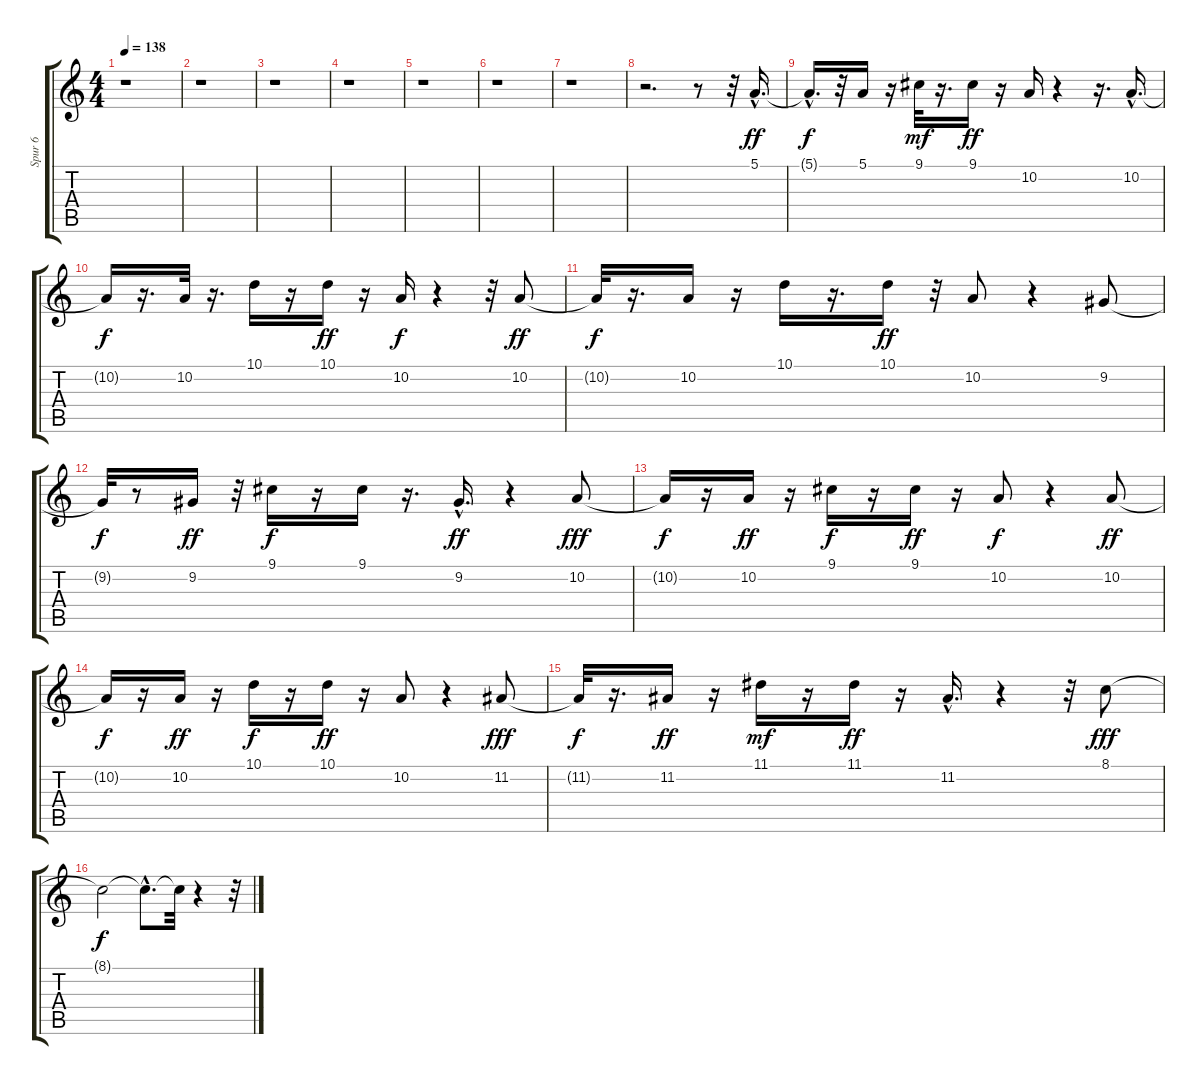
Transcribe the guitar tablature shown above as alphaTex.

\track ("Spur 6" "Spur 6") {instrument recorder}
\staff {score tabs}
\tuning (E4 B3 G3 D3 A2 E2) {hide}
\ts (4 4)
\tempo 138
\clef g2
\ks c
r.1{dy fff} |
r.1 |
r.1 |
r.1 |
r.1 |
r.1 |
r.1 |
r.2{d} r.8 r.32 5.1{hac}.16{d dy ff} |
5.1{hac t}.16{d dy f} r.32 5.1.16 r.16 9.1.32{dy mf} r.16{d} 9.1.16{dy ff} r.16 10.2.16 r.4 r.16{d} 10.2{hac}.16{d} |
10.2{t}.16{dy f} r.16{d} 10.2.32 r.16{d} 10.1.16 r.16 10.1.16{dy ff} r.16 10.2.16{dy f} r.4 r.32 10.2.8{dy ff} |
10.2{t}.32{dy f} r.16{d} 10.2.16 r.16 10.1.16 r.16{d} 10.1.16{dy ff} r.32 10.2.8 r.4 9.2.8 |
9.2{t}.32{dy f} r.8 9.2.16{dy ff} r.32 9.1.16{dy f} r.16 9.1.16 r.16{d} 9.2{hac}.16{d dy ff} r.4 10.2.8{dy fff} |
10.2{t}.16{dy f} r.16 10.2.16{dy ff} r.16 9.1.16{dy f} r.16 9.1.16{dy ff} r.16 10.2.8{dy f} r.4 10.2.8{dy ff} |
10.2{t}.16{dy f} r.16 10.2.16{dy ff} r.16 10.1.16{dy f} r.16 10.1.16{dy ff} r.16 10.2.8 r.4 11.2.8{dy fff} |
11.2{t}.32{dy f} r.16{d} 11.2.16{dy ff} r.16 11.1.16{dy mf} r.16 11.1.16{dy ff} r.16 11.2{hac}.16{d} r.4 r.32 8.1.8{dy fff} |
8.1{t}.2{dy f} 8.1{hac t}.8{d} 8.1{t}.32 r.4 r.32
